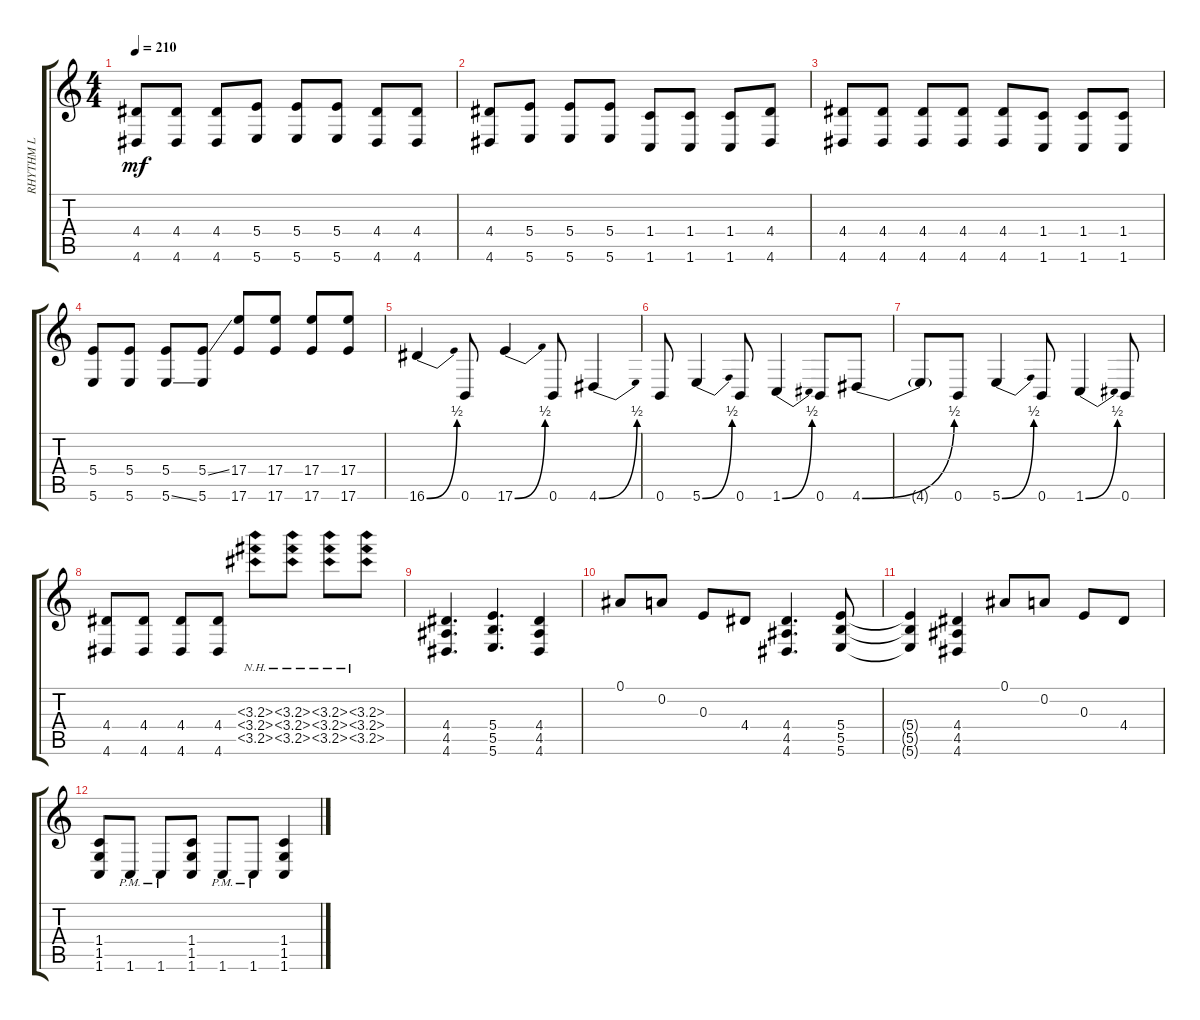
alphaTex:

\track ("RHYTHM L" "RHYTHM L") {instrument distortionguitar}
\staff {score tabs}
\tuning (Bb3 A3 E3 B2 Gb2 B1) {hide}
\ts (4 4)
\tempo 210
\clef g2
\ks c
(4.4 4.6).8{dy mf} (4.4 4.6).8 (4.4 4.6).8 (5.4 5.6).8 (5.4 5.6).8 (5.4 5.6).8 (4.4 4.6).8 (4.4 4.6).8 |
(4.4 4.6).8 (5.4 5.6).8 (5.4 5.6).8 (5.4 5.6).8 (1.4 1.6).8 (1.4 1.6).8 (1.4 1.6).8 (4.4 4.6).8 |
(4.4 4.6).8 (4.4 4.6).8 (4.4 4.6).8 (4.4 4.6).8 (4.4 4.6).8 (1.4 1.6).8 (1.4 1.6).8 (1.4 1.6).8 |
(5.4 5.6).8 (5.4 5.6).8 (5.4 5.6{ss}).8 (5.4{ss} 5.6).8 (17.4 17.6).8 (17.4 17.6).8 (17.4 17.6).8 (17.4 17.6).8 |
16.6{be (bend 0 0 60 2)}.4 0.6.8 17.6{be (bend 0 0 60 2)}.4 0.6.8 4.6{be (bend 0 0 60 2)}.4 |
0.6.8 5.6{be (bend 0 0 60 2)}.4 0.6.8 1.6{be (bend 0 0 60 2)}.4 0.6.8 4.6{be (bend 0 0 60 2)}.8 |
4.6{t}.8 0.6.8 5.6{be (bend 0 0 60 2)}.4 0.6.8 1.6{be (bend 0 0 60 2)}.4 0.6.8 |
(4.4 4.6).8 (4.4 4.6).8 (4.4 4.6).8 (4.4 4.6).8 (3.3{nh} 3.4{nh} 3.5{nh}).8 (3.3{nh} 3.4{nh} 3.5{nh}).8 (3.3{nh} 3.4{nh} 3.5{nh}).8 (3.3{nh} 3.4{nh} 3.5{nh}).8 |
(4.4 4.5 4.6).4{d} (5.4 5.5 5.6).4{d} (4.4 4.5 4.6).4 |
0.1.8 0.2.8 0.3.8 4.4.8 (4.4 4.5 4.6).4{d} (5.4 5.5 5.6).8 |
(5.4{t} 5.5{t} 5.6{t}).4 (4.4 4.5 4.6).4 0.1.8 0.2.8 0.3.8 4.4.8 |
(1.4 1.5 1.6).8 1.6{pm}.8 1.6{pm}.8 (1.4 1.5 1.6).8 1.6{pm}.8 1.6{pm}.8 (1.4 1.5 1.6).4
